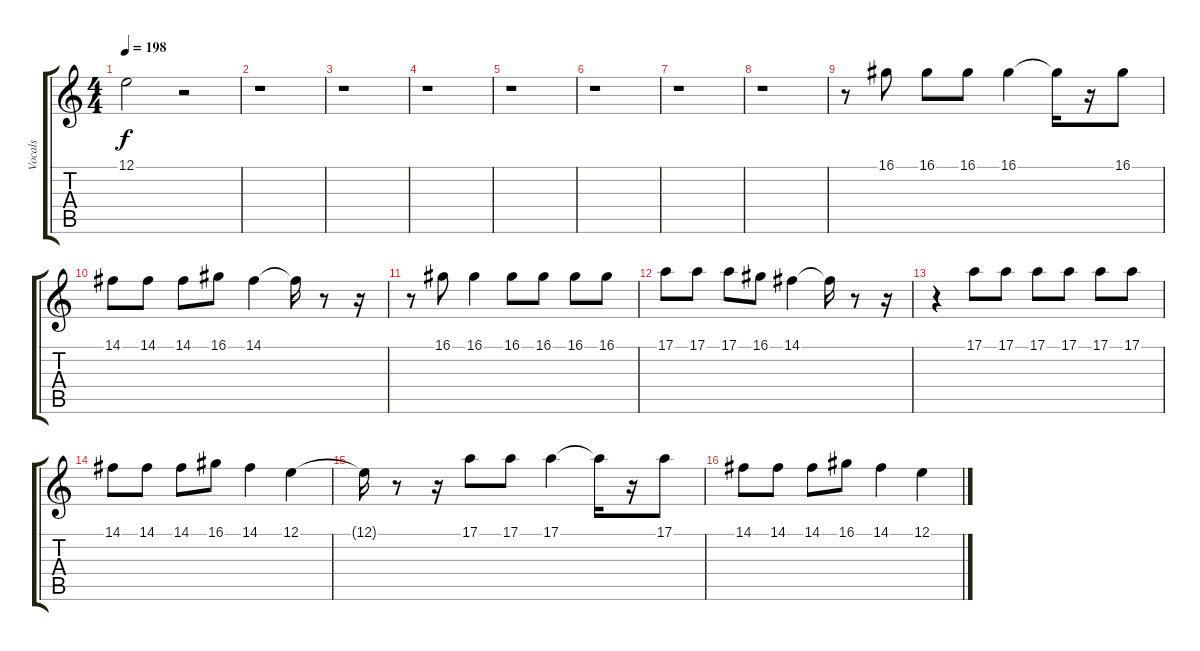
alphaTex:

\track ("Vocals" "Vocals") {instrument voiceoohs}
\staff {score tabs}
\tuning (E4 B3 G3 D3 A2 E2) {hide}
\ts (4 4)
\tempo 198
\clef g2
\ks c
12.1.2{dy f} r.2 |
r.1 |
r.1 |
r.1 |
r.1 |
r.1 |
r.1 |
r.1 |
r.8 16.1.8 16.1.8 16.1.8 16.1.4 16.1{t}.16 r.16 16.1.8 |
14.1.8 14.1.8 14.1.8 16.1.8 14.1.4 14.1{t}.16 r.8 r.16 |
r.8 16.1.8 16.1.4 16.1.8 16.1.8 16.1.8 16.1.8 |
17.1.8 17.1.8 17.1.8 16.1.8 14.1.4 14.1{t}.16 r.8 r.16 |
r.4 17.1.8 17.1.8 17.1.8 17.1.8 17.1.8 17.1.8 |
14.1.8 14.1.8 14.1.8 16.1.8 14.1.4 12.1.4 |
12.1{t}.16 r.8 r.16 17.1.8 17.1.8 17.1.4 17.1{t}.16 r.16 17.1.8 |
14.1.8 14.1.8 14.1.8 16.1.8 14.1.4 12.1.4
